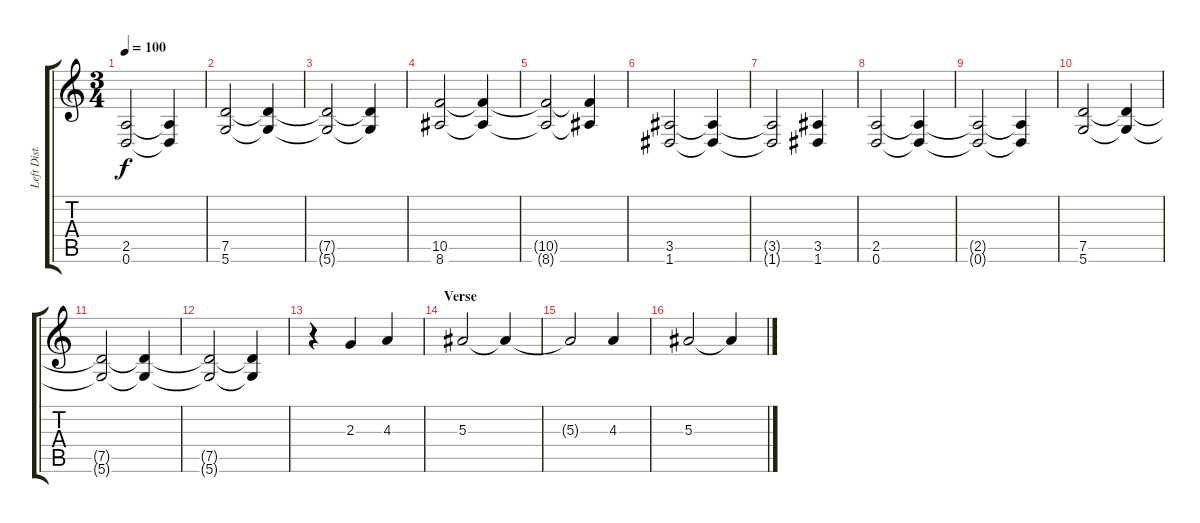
\track ("Left Dist. Guitar" "Left Dist.") {instrument distortionguitar}
\staff {score tabs}
\tuning (D4 A3 F3 C3 G2 D2) {hide}
\ts (3 4)
\tempo 100
\clef g2
\ks c
(2.5{t} 0.6{t}).2{dy f} (2.5{t} 0.6{t}).4 |
(7.5 5.6).2 (7.5{t} 5.6{t}).4 |
(7.5{t} 5.6{t}).2 (7.5{t} 5.6{t}).4 |
(10.5 8.6).2 (10.5{t} 8.6{t}).4 |
(10.5{t} 8.6{t}).2 (10.5{t} 8.6{t}).4 |
(3.5 1.6).2 (3.5{t} 1.6{t}).4 |
(3.5{t} 1.6{t}).2 (3.5 1.6).4 |
(2.5 0.6).2 (2.5{t} 0.6{t}).4 |
(2.5{t} 0.6{t}).2 (2.5{t} 0.6{t}).4 |
(7.5 5.6).2 (7.5{t} 5.6{t}).4 |
(7.5{t} 5.6{t}).2 (7.5{t} 5.6{t}).4 |
(7.5{t} 5.6{t}).2 (7.5{t} 5.6{t}).4 |
r.4 2.3.4 4.3.4 |
\section ("" "Verse")
5.3.2 5.3{t}.4 |
5.3{t}.2 4.3.4 |
5.3.2 5.3{t}.4
